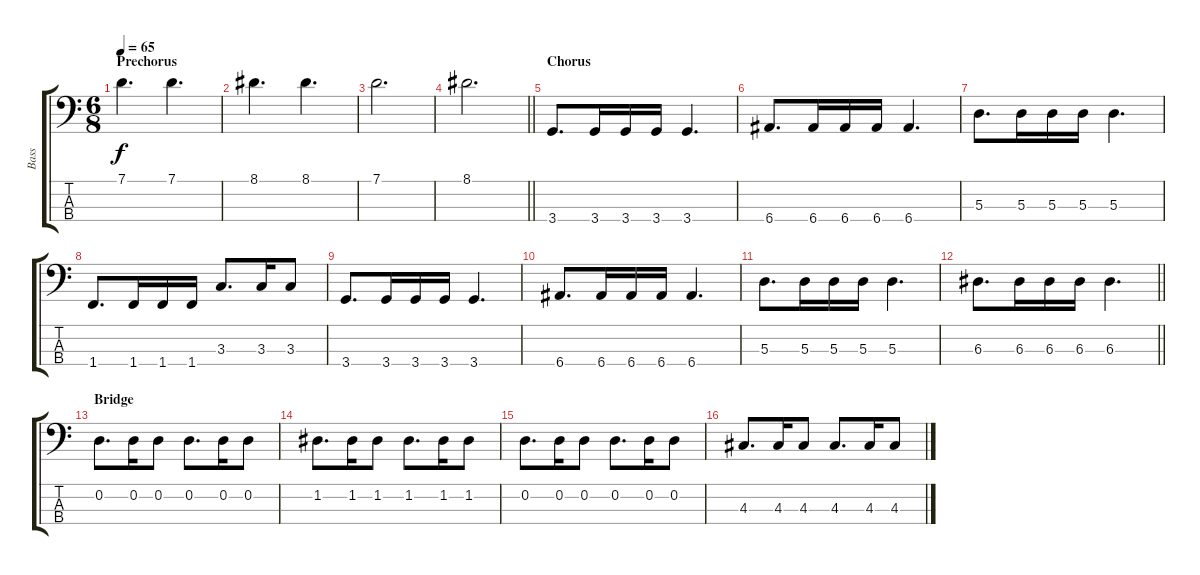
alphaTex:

\track ("Bass" "Bass") {instrument electricbassfinger}
\staff {score tabs}
\tuning (G2 D2 A1 E1) {hide}
\ts (6 8)
\section ("" "Prechorus")
\tempo 65
\clef f4
\ks c
7.1.4{d dy f} 7.1.4{d} |
8.1.4{d} 8.1.4{d} |
7.1.2{d} |
\barLineRight lightlight
8.1.2{d} |
\section ("" "Chorus")
3.4.8{d} 3.4.16 3.4.16 3.4.16 3.4.4{d} |
6.4.8{d} 6.4.16 6.4.16 6.4.16 6.4.4{d} |
5.3.8{d} 5.3.16 5.3.16 5.3.16 5.3.4{d} |
1.4.8{d} 1.4.16 1.4.16 1.4.16 3.3.8{d} 3.3.16 3.3.8 |
3.4.8{d} 3.4.16 3.4.16 3.4.16 3.4.4{d} |
6.4.8{d} 6.4.16 6.4.16 6.4.16 6.4.4{d} |
5.3.8{d} 5.3.16 5.3.16 5.3.16 5.3.4{d} |
\barLineRight lightlight
6.3.8{d} 6.3.16 6.3.16 6.3.16 6.3.4{d} |
\section ("" "Bridge")
0.2.8{d volume 9} 0.2.16 0.2.8 0.2.8{d} 0.2.16 0.2.8 |
1.2.8{d} 1.2.16 1.2.8 1.2.8{d} 1.2.16 1.2.8 |
0.2.8{d} 0.2.16 0.2.8 0.2.8{d} 0.2.16 0.2.8 |
4.3.8{d} 4.3.16 4.3.8 4.3.8{d} 4.3.16 4.3.8
